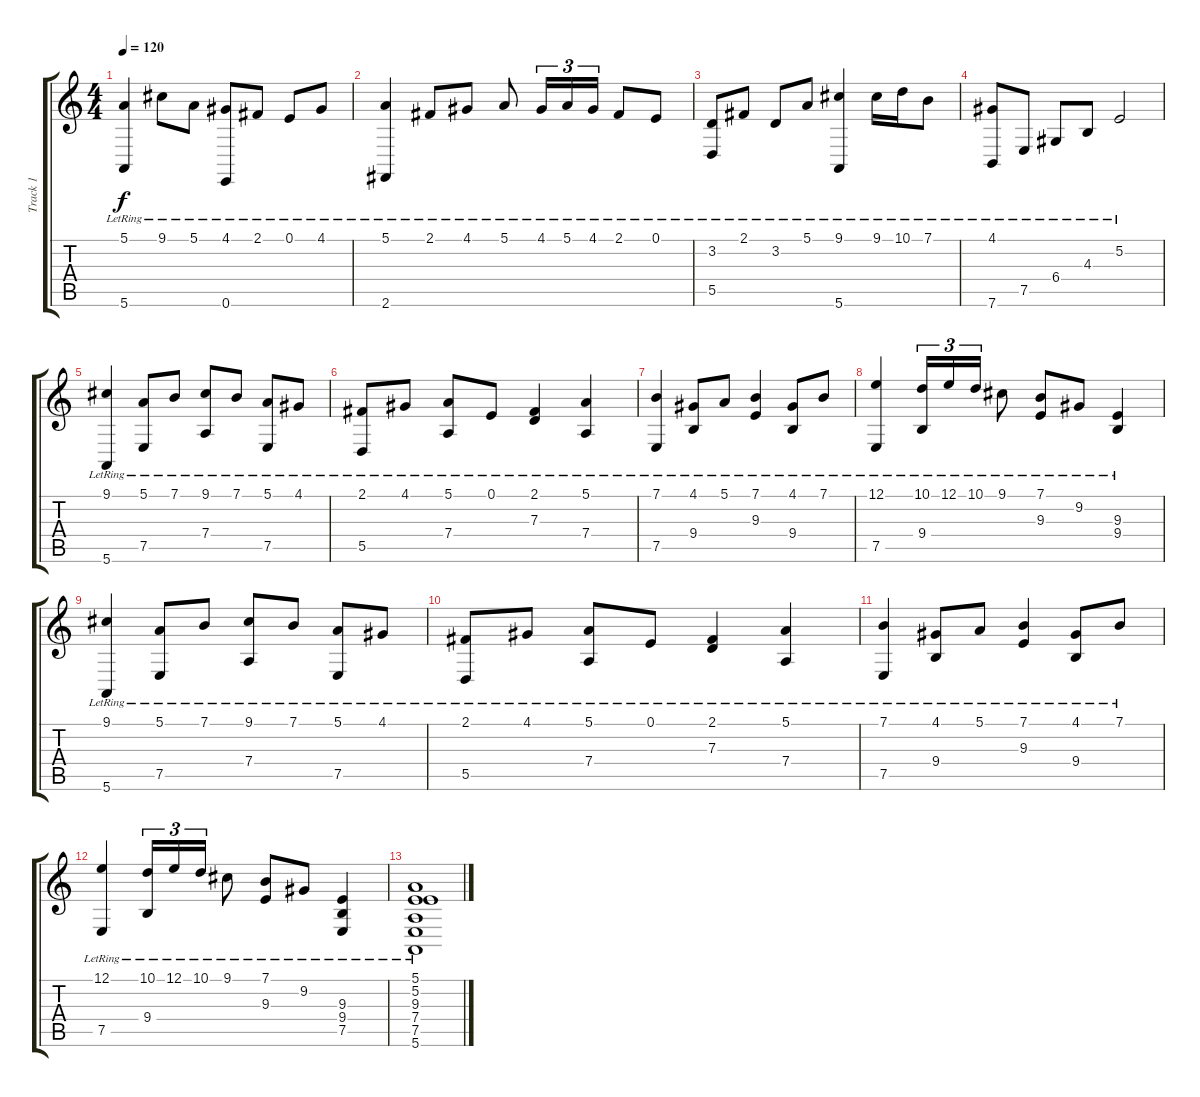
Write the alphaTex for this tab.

\track ("Track 1" "Track 1") {instrument acousticgrandpiano}
\staff {score tabs}
\tuning (E4 B3 G3 D3 A2 E2) {hide}
\ts (4 4)
\tempo 120
\clef g2
\ks c
(5.1{lr} 5.6{lr}).4{dy f} 9.1{lr}.8 5.1{lr}.8 (4.1{lr} 0.6{lr}).8 2.1{lr}.8 0.1{lr}.8 4.1{lr}.8 |
(5.1{lr} 2.6{lr}).4 2.1{lr}.8 4.1{lr}.8 5.1{lr}.8 4.1{lr}.16{tu (3 2)} 5.1{lr}.16{tu (3 2)} 4.1{lr}.16{tu (3 2)} 2.1{lr}.8 0.1{lr}.8 |
(3.2{lr} 5.5{lr}).8 2.1{lr}.8 3.2{lr}.8 5.1{lr}.8 (9.1{lr} 5.6{lr}).4 9.1{lr}.16 10.1{lr}.16 7.1{lr}.8 |
(4.1{lr} 7.6{lr}).8 7.5{lr}.8 6.4{lr}.8 4.3{lr}.8 5.2{lr}.2 |
(9.1{lr} 5.6{lr}).4 (5.1{lr} 7.5{lr}).8 7.1{lr}.8 (9.1{lr} 7.4{lr}).8 7.1{lr}.8 (5.1{lr} 7.5{lr}).8 4.1{lr}.8 |
(2.1{lr} 5.5{lr}).8 4.1{lr}.8 (5.1{lr} 7.4{lr}).8 0.1{lr}.8 (2.1{lr} 7.3{lr}).4 (5.1{lr} 7.4{lr}).4 |
(7.1{lr} 7.5{lr}).4 (4.1{lr} 9.4{lr}).8 5.1{lr}.8 (7.1{lr} 9.3{lr}).4 (4.1{lr} 9.4{lr}).8 7.1{lr}.8 |
(12.1{lr} 7.5{lr}).4 (10.1{lr} 9.4{lr}).16{tu (3 2)} 12.1{lr}.16{tu (3 2)} 10.1{lr}.16{tu (3 2)} 9.1{lr}.8 (7.1{lr} 9.3{lr}).8 9.2{lr}.8 (9.3{lr} 9.4{lr}).4 |
(9.1{lr} 5.6{lr}).4 (5.1{lr} 7.5{lr}).8 7.1{lr}.8 (9.1{lr} 7.4{lr}).8 7.1{lr}.8 (5.1{lr} 7.5{lr}).8 4.1{lr}.8 |
(2.1{lr} 5.5{lr}).8 4.1{lr}.8 (5.1{lr} 7.4{lr}).8 0.1{lr}.8 (2.1{lr} 7.3{lr}).4 (5.1{lr} 7.4{lr}).4 |
(7.1{lr} 7.5{lr}).4 (4.1{lr} 9.4{lr}).8 5.1{lr}.8 (7.1{lr} 9.3{lr}).4 (4.1{lr} 9.4{lr}).8 7.1{lr}.8 |
(12.1{lr} 7.5{lr}).4 (10.1{lr} 9.4{lr}).16{tu (3 2)} 12.1{lr}.16{tu (3 2)} 10.1{lr}.16{tu (3 2)} 9.1{lr}.8 (7.1{lr} 9.3{lr}).8 9.2{lr}.8 (9.3{lr} 9.4{lr} 7.5).4 |
(5.1{lr} 5.2{lr} 9.3{lr} 7.4{lr} 7.5{lr} 5.6{lr}).1
